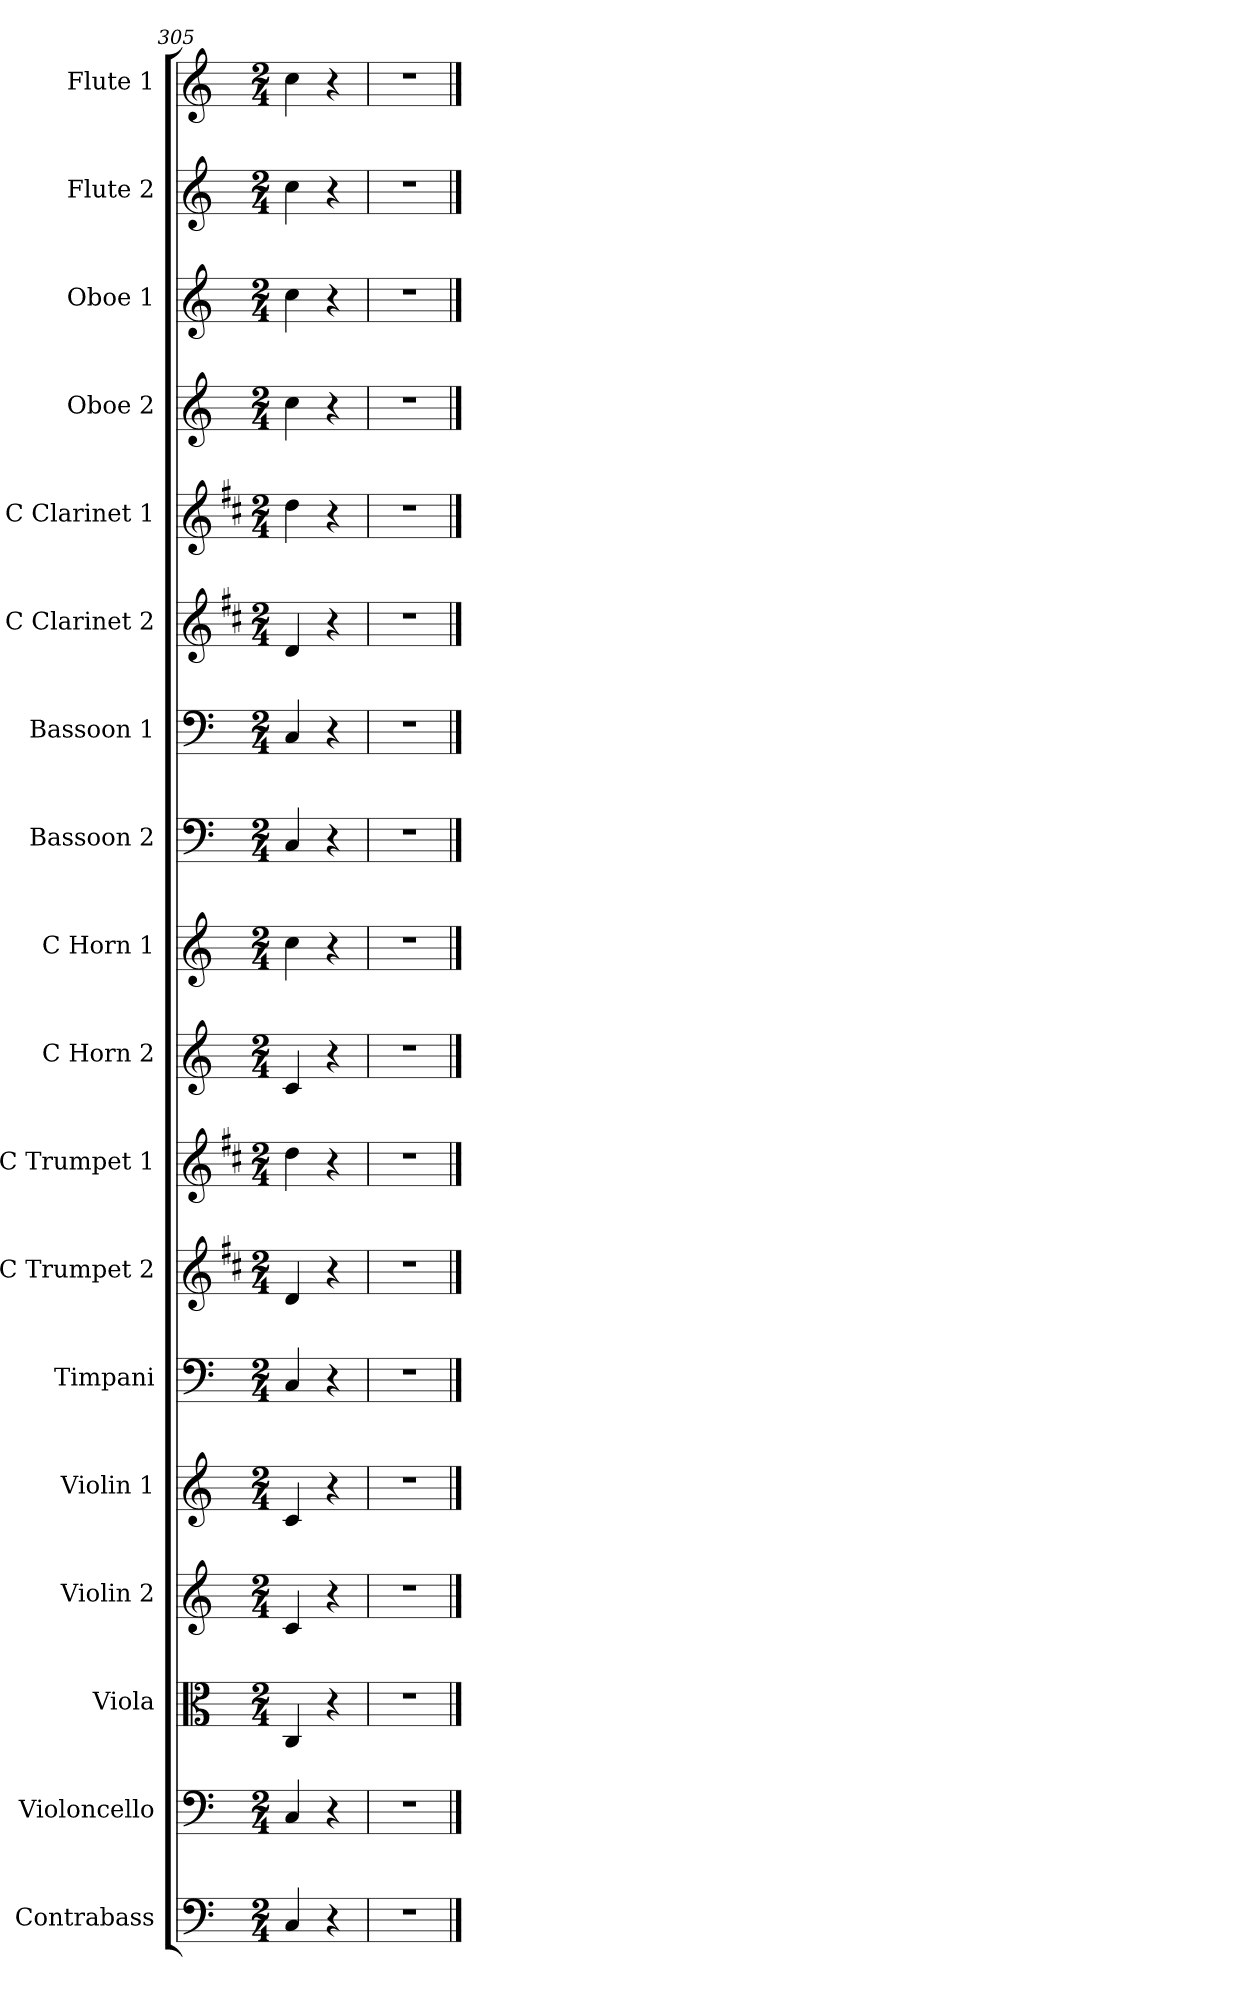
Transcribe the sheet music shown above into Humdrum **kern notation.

**kern	**kern	**kern	**kern	**kern	**kern	**kern	**kern	**kern	**kern	**kern	**kern	**kern	**kern	**kern	**kern	**kern	**kern
*part18	*part17	*part16	*part15	*part14	*part13	*part12	*part11	*part10	*part9	*part8	*part7	*part6	*part5	*part4	*part3	*part2	*part1
*staff18	*staff17	*staff16	*staff15	*staff14	*staff13	*staff12	*staff11	*staff10	*staff9	*staff8	*staff7	*staff6	*staff5	*staff4	*staff3	*staff2	*staff1
*I"Contrabass	*I"Violoncello	*I"Viola	*I"Violin 2	*I"Violin 1	*I"Timpani	*I"C Trumpet 2	*I"C Trumpet 1	*I"C Horn 2	*I"C Horn 1	*I"Bassoon 2	*I"Bassoon 1	*I"C Clarinet 2	*I"C Clarinet 1	*I"Oboe 2	*I"Oboe 1	*I"Flute 2	*I"Flute 1
*I'Cb	*I'Vc	*I'Vla	*I'Vln 2	*I'Vln 1	*I'Timp	*I'Tpt 2	*I'Tpt 1	*I'Hn 2	*I'Hn 1	*I'Bsn 2	*I'Bsn 1	*I'Cl 2	*I'Cl 1	*I'Ob 2	*I'Ob 1	*I'Fl 2	*I'Fl 1
*clefF4	*clefF4	*clefC3	*clefG2	*clefG2	*clefF4	*clefG2	*clefG2	*clefG2	*clefG2	*clefF4	*clefF4	*clefG2	*clefG2	*clefG2	*clefG2	*clefG2	*clefG2
*ITrd7c12	*	*	*	*	*	*ITrd1c2	*ITrd1c2	*ITrd7c12	*ITrd7c12	*	*	*ITrd1c2	*ITrd1c2	*	*	*	*
*k[]	*k[]	*k[]	*k[]	*k[]	*k[]	*k[]	*k[]	*k[]	*k[]	*k[]	*k[]	*k[]	*k[]	*k[]	*k[]	*k[]	*k[]
*M2/4	*M2/4	*M2/4	*M2/4	*M2/4	*M2/4	*M2/4	*M2/4	*M2/4	*M2/4	*M2/4	*M2/4	*M2/4	*M2/4	*M2/4	*M2/4	*M2/4	*M2/4
=305	=305	=305	=305	=305	=305	=305	=305	=305	=305	=305	=305	=305	=305	=305	=305	=305	=305
4CC/	4C/	4C/	4c/	4c/	4C/	4c/	4cc\	4C/	4c\	4C/	4C/	4c/	4cc\	4cc\	4cc\	4cc\	4cc\
4r	4r	4r	4r	4r	4r	4r	4r	4r	4r	4r	4r	4r	4r	4r	4r	4r	4r
=306	=306	=306	=306	=306	=306	=306	=306	=306	=306	=306	=306	=306	=306	=306	=306	=306	=306
2r	2r	2r	2r	2r	2r	2r	2r	2r	2r	2r	2r	2r	2r	2r	2r	2r	2r
==	==	==	==	==	==	==	==	==	==	==	==	==	==	==	==	==	==
*-	*-	*-	*-	*-	*-	*-	*-	*-	*-	*-	*-	*-	*-	*-	*-	*-	*-
